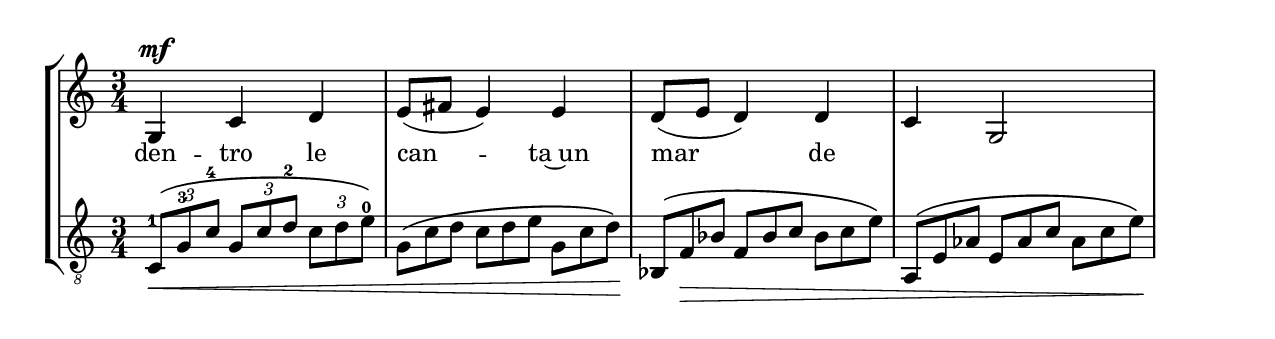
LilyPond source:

\version "2.12.0"

%%********************************************************%
% An override beam position definition using two numbers %
%********************************************************%
slant = 
#(define-music-function (parser location positionA positionB) (number? number?)
  #{
    \once \override Beam #'positions = #(cons $positionA $positionB )
  #})

% example: \slant #5 #6


%%%%%%%%%%%%%%%%%%%%%%%%%%%%%%%%%%%%%%%%%%%%%%%%%%%%%%%%%%%%%%%%%

caracolaGlobal = {
  \time 3/4
}

caracolaVoiceNotes = \relative c'' {
  \clef treble
  \caracolaGlobal
  g,4^\mf c d | % 12
  e8( fis e4) e | % 13
  d8( e d4) d |	% 14
  c4 g2 | % 15
}

caracolaText =  \lyricmode {
  den -- tro le can -- ta~un mar de 
}

caracolaMelody =  \relative c {
  \voiceOne
  \caracolaGlobal
  \override Fingering #'staff-padding = #'()
%% This line allows for multiple triplets inside a single \times command
\set tupletSpannerDuration = #(ly:make-moment 1 4)
\slant #2 #3.4
  \times 2/3{<c-\tweak #'extra-offset #'( -0.3 . -1.7 )-1>8\(\<[ 
   <g'-\tweak #'extra-offset #'( -0.2 . -0.2 )-3> 
   <c-\tweak #'extra-offset #'( -0.1 . -0.0 )-4>] 
   g[ c <d-\tweak #'extra-offset #'( -0.2 . -0.0 )-2>] 
\stemDown
   c[ d <e-\tweak #'extra-offset #'( -0.2 . -0.2 )-0>\)]} | % 12 
\stemNeutral
\override TupletNumber #'stencil = ##f
  \times 2/3{g,8\([ c d] c[ d e] g,[ c d\)\!]}	|	% 13
  \times 2/3{bes,8\([ f'\> bes] f[ bes c] bes[ c e\)]} |	% 14
  \times 2/3{a,,8\([ e' aes] e[ aes c] aes[ c e\)]\!} |	% 15
}

caracolaBass =  \relative c {
  \voiceTwo
  \caracolaGlobal
}

\paper {
  #(set-paper-size "letter")
  ragged-right = ##t
  indent = 0\cm
}

\score {
  \new StaffGroup = "voiceAndGuitar" <<
    \context Staff = "voice" <<
      \set Staff.midiInstrument = "flute"
      %\set Staff.instrumentName = "Voice"
      \context Voice = "voiceNotes" { \caracolaVoiceNotes }
      \new Lyrics { \lyricsto "voiceNotes" { \caracolaText } }
      %\addlyrics { \caracolaText }
    >>  
    \context Staff = "guitar" \with { 
      \consists "Span_arpeggio_engraver" 
    }
    << 
      \set Staff.midiInstrument = "acoustic guitar (nylon)"
      %\set Staff.instrumentName = "Guitar"
      \set Staff.connectArpeggios = ##t
      \clef "treble_8"
      \context Voice = "melody" { \caracolaMelody }
      \context Voice = "bass"   { \caracolaBass   }
    >>
  >> % end of voiceAndGuitar staffgroup

  \layout { }
  
  \midi {
    \context {
      \Score
    %  tempoWholesPerMinute = #(ly:make-moment 160 4)
    }
  }
}


